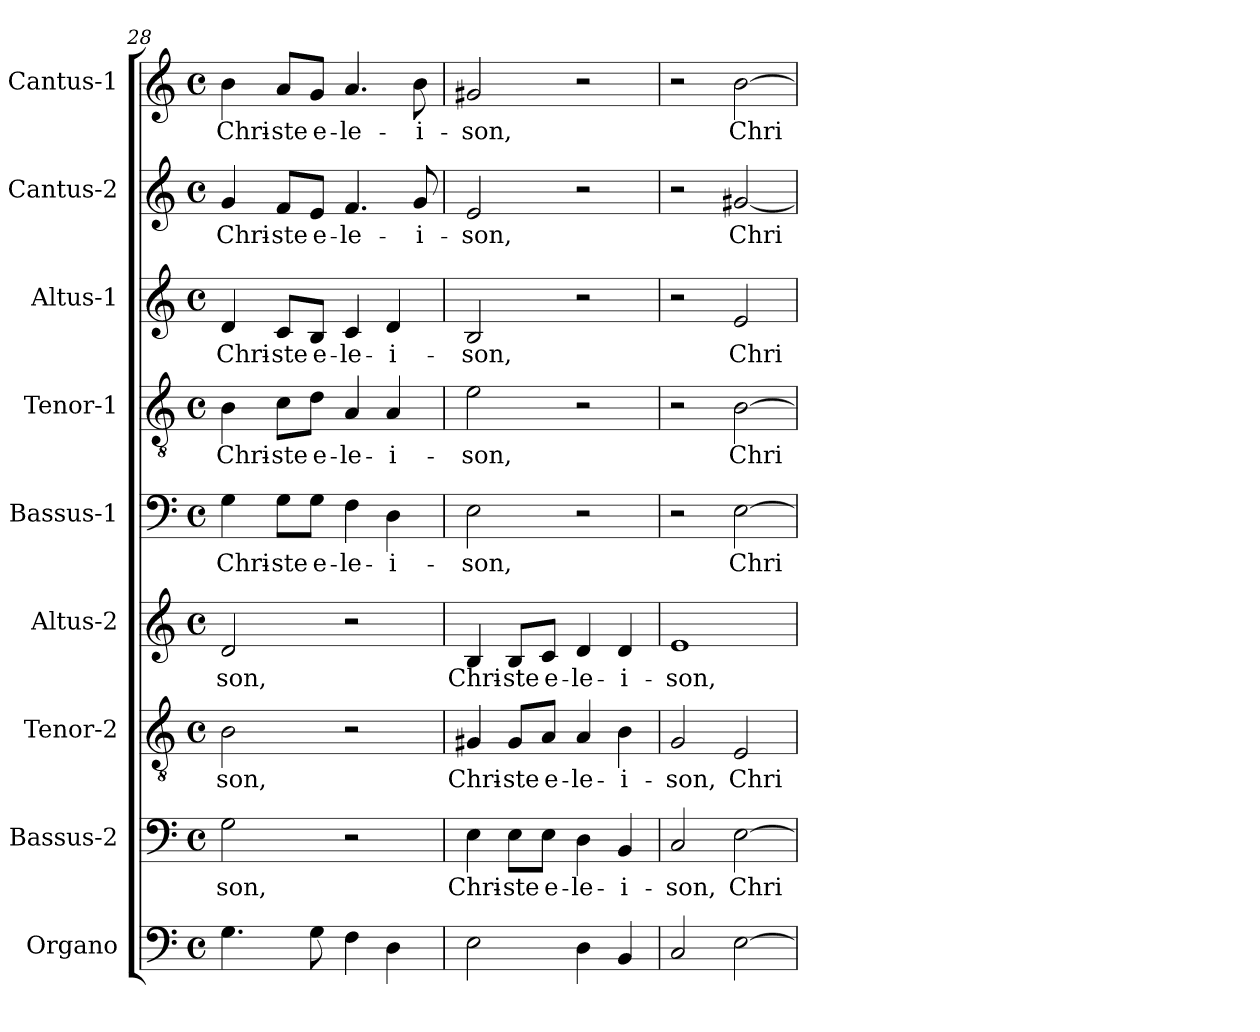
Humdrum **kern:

**kern	**kern	**text	**kern	**text	**kern	**text	**kern	**text	**kern	**text	**kern	**text	**kern	**text	**kern	**text
*part9	*part8	*part8	*part7	*part7	*part6	*part6	*part5	*part5	*part4	*part4	*part3	*part3	*part2	*part2	*part1	*part1
*staff9	*staff8	*staff8	*staff7	*staff7	*staff6	*staff6	*staff5	*staff5	*staff4	*staff4	*staff3	*staff3	*staff2	*staff2	*staff1	*staff1
*I"Organo	*I"Bassus-2	*	*I"Tenor-2	*	*I"Altus-2	*	*I"Bassus-1	*	*I"Tenor-1	*	*I"Altus-1	*	*I"Cantus-2	*	*I"Cantus-1	*
*I'Og	*I'B2	*	*	*	*I'A2	*	*I'B1	*	*I'T1	*	*I'A1	*	*I'C2	*	*I'C1	*
!!LO:PB:g=z
*clefF4	*clefF4	*	*clefGv2	*	*clefG2	*	*clefF4	*	*clefGv2	*	*clefG2	*	*clefG2	*	*clefG2	*
*k[]	*k[]	*	*k[]	*	*k[]	*	*k[]	*	*k[]	*	*k[]	*	*k[]	*	*k[]	*
*C:	*C:	*	*C:	*	*C:	*	*C:	*	*C:	*	*C:	*	*C:	*	*C:	*
*M4/4	*M4/4	*	*M4/4	*	*M4/4	*	*M4/4	*	*M4/4	*	*M4/4	*	*M4/4	*	*M4/4	*
*met(c)	*met(c)	*	*met(c)	*	*met(c)	*	*met(c)	*	*met(c)	*	*met(c)	*	*met(c)	*	*met(c)	*
=28	=28	=28	=28	=28	=28	=28	=28	=28	=28	=28	=28	=28	=28	=28	=28	=28
!	!	!LO:LY:b	!	!	!	!	!	!	!	!	!	!	!	!	!	!
!	!	!	!	!LO:LY:b	!	!	!	!	!	!	!	!	!	!	!	!
!	!	!	!	!	!	!LO:LY:b	!	!	!	!	!	!	!	!	!	!
!	!	!	!	!	!	!	!	!LO:LY:b	!	!	!	!	!	!	!	!
!	!	!	!	!	!	!	!	!	!	!LO:LY:b	!	!	!	!	!	!
!	!	!	!	!	!	!	!	!	!	!	!	!LO:LY:b	!	!	!	!
!	!	!	!	!	!	!	!	!	!	!	!	!	!	!LO:LY:b	!	!
!	!	!	!	!	!	!	!	!	!	!	!	!	!	!	!	!LO:LY:b
4.G\	2G\	-son,	2B\	-son,	2d/	-son,	4G\	Chri-	4B\	Chri-	4d/	Chri-	4g/	Chri-	4b\	Chri-
!	!	!	!	!	!	!	!	!LO:LY:b	!	!	!	!	!	!	!	!
!	!	!	!	!	!	!	!	!	!	!LO:LY:b	!	!	!	!	!	!
!	!	!	!	!	!	!	!	!	!	!	!	!LO:LY:b	!	!	!	!
!	!	!	!	!	!	!	!	!	!	!	!	!	!	!LO:LY:b	!	!
!	!	!	!	!	!	!	!	!	!	!	!	!	!	!	!	!LO:LY:b
.	.	.	.	.	.	.	8G\L	-ste	8c\L	-ste	8c/L	-ste	8f/L	-ste	8a/L	-ste
!	!	!	!	!	!	!	!	!LO:LY:b	!	!	!	!	!	!	!	!
!	!	!	!	!	!	!	!	!	!	!LO:LY:b	!	!	!	!	!	!
!	!	!	!	!	!	!	!	!	!	!	!	!LO:LY:b	!	!	!	!
!	!	!	!	!	!	!	!	!	!	!	!	!	!	!LO:LY:b	!	!
!	!	!	!	!	!	!	!	!	!	!	!	!	!	!	!	!LO:LY:b
8G\	.	.	.	.	.	.	8G\J	e-	8d\J	e-	8B/J	e-	8e/J	e-	8g/J	e-
!	!	!	!	!	!	!	!	!LO:LY:b	!	!	!	!	!	!	!	!
!	!	!	!	!	!	!	!	!	!	!LO:LY:b	!	!	!	!	!	!
!	!	!	!	!	!	!	!	!	!	!	!	!LO:LY:b	!	!	!	!
!	!	!	!	!	!	!	!	!	!	!	!	!	!	!LO:LY:b	!	!
!	!	!	!	!	!	!	!	!	!	!	!	!	!	!	!	!LO:LY:b
4F\	2r	.	2r	.	2r	.	4F\	-le-	4A/	-le-	4c/	-le-	4.f/	-le-	4.a/	-le-
!	!	!	!	!	!	!	!	!LO:LY:b	!	!	!	!	!	!	!	!
!	!	!	!	!	!	!	!	!	!	!LO:LY:b	!	!	!	!	!	!
!	!	!	!	!	!	!	!	!	!	!	!	!LO:LY:b	!	!	!	!
4D\	.	.	.	.	.	.	4D\	-i-	4A/	-i-	4d/	-i-	.	.	.	.
!	!	!	!	!	!	!	!	!	!	!	!	!	!	!LO:LY:b	!	!
!	!	!	!	!	!	!	!	!	!	!	!	!	!	!	!	!LO:LY:b
.	.	.	.	.	.	.	.	.	.	.	.	.	8g/	-i-	8b\	-i-
=29	=29	=29	=29	=29	=29	=29	=29	=29	=29	=29	=29	=29	=29	=29	=29	=29
!	!	!LO:LY:b	!	!	!	!	!	!	!	!	!	!	!	!	!	!
!	!	!	!	!LO:LY:b	!	!	!	!	!	!	!	!	!	!	!	!
!	!	!	!	!	!	!LO:LY:b	!	!	!	!	!	!	!	!	!	!
!	!	!	!	!	!	!	!	!LO:LY:b	!	!	!	!	!	!	!	!
!	!	!	!	!	!	!	!	!	!	!LO:LY:b	!	!	!	!	!	!
!	!	!	!	!	!	!	!	!	!	!	!	!LO:LY:b	!	!	!	!
!	!	!	!	!	!	!	!	!	!	!	!	!	!	!LO:LY:b	!	!
!	!	!	!	!	!	!	!	!	!	!	!	!	!	!	!	!LO:LY:b
2E\	4E\	Chri-	4G#X/	Chri-	4B/	Chri-	2E\	-son,	2e\	-son,	2B/	-son,	2e/	-son,	2g#X/	-son,
!	!	!LO:LY:b	!	!	!	!	!	!	!	!	!	!	!	!	!	!
!	!	!	!	!LO:LY:b	!	!	!	!	!	!	!	!	!	!	!	!
!	!	!	!	!	!	!LO:LY:b	!	!	!	!	!	!	!	!	!	!
.	8E\L	-ste	8G#/L	-ste	8B/L	-ste	.	.	.	.	.	.	.	.	.	.
!	!	!LO:LY:b	!	!	!	!	!	!	!	!	!	!	!	!	!	!
!	!	!	!	!LO:LY:b	!	!	!	!	!	!	!	!	!	!	!	!
!	!	!	!	!	!	!LO:LY:b	!	!	!	!	!	!	!	!	!	!
.	8E\J	e-	8A/J	e-	8c/J	e-	.	.	.	.	.	.	.	.	.	.
!	!	!LO:LY:b	!	!	!	!	!	!	!	!	!	!	!	!	!	!
!	!	!	!	!LO:LY:b	!	!	!	!	!	!	!	!	!	!	!	!
!	!	!	!	!	!	!LO:LY:b	!	!	!	!	!	!	!	!	!	!
4D\	4D\	-le-	4A/	-le-	4d/	-le-	2r	.	2r	.	2r	.	2r	.	2r	.
!	!	!LO:LY:b	!	!	!	!	!	!	!	!	!	!	!	!	!	!
!	!	!	!	!LO:LY:b	!	!	!	!	!	!	!	!	!	!	!	!
!	!	!	!	!	!	!LO:LY:b	!	!	!	!	!	!	!	!	!	!
4BB/	4BB/	-i-	4B\	-i-	4d/	-i-	.	.	.	.	.	.	.	.	.	.
=30	=30	=30	=30	=30	=30	=30	=30	=30	=30	=30	=30	=30	=30	=30	=30	=30
!	!	!LO:LY:b	!	!	!	!	!	!	!	!	!	!	!	!	!	!
!	!	!	!	!LO:LY:b	!	!	!	!	!	!	!	!	!	!	!	!
!	!	!	!	!	!	!LO:LY:b	!	!	!	!	!	!	!	!	!	!
2C/	2C/	-son,	2G/	-son,	1e	-son,	2r	.	2r	.	2r	.	2r	.	2r	.
!	!	!LO:LY:b	!	!	!	!	!	!	!	!	!	!	!	!	!	!
!	!	!	!	!LO:LY:b	!	!	!	!	!	!	!	!	!	!	!	!
!	!	!	!	!	!	!	!	!LO:LY:b	!	!	!	!	!	!	!	!
!	!	!	!	!	!	!	!	!	!	!LO:LY:b	!	!	!	!	!	!
!	!	!	!	!	!	!	!	!	!	!	!	!LO:LY:b	!	!	!	!
!	!	!	!	!	!	!	!	!	!	!	!	!	!	!LO:LY:b	!	!
!	!	!	!	!	!	!	!	!	!	!	!	!	!	!	!	!LO:LY:b
[2E\	[2E\	Chri-	2E/	Chri-	.	.	[2E\	Chri-	[2B\	Chri-	2e/	Chri-	[2g#X/	Chri-	[2b\	Chri-
=	=	=	=	=	=	=	=	=	=	=	=	=	=	=	=	=
*-	*-	*-	*-	*-	*-	*-	*-	*-	*-	*-	*-	*-	*-	*-	*-	*-
